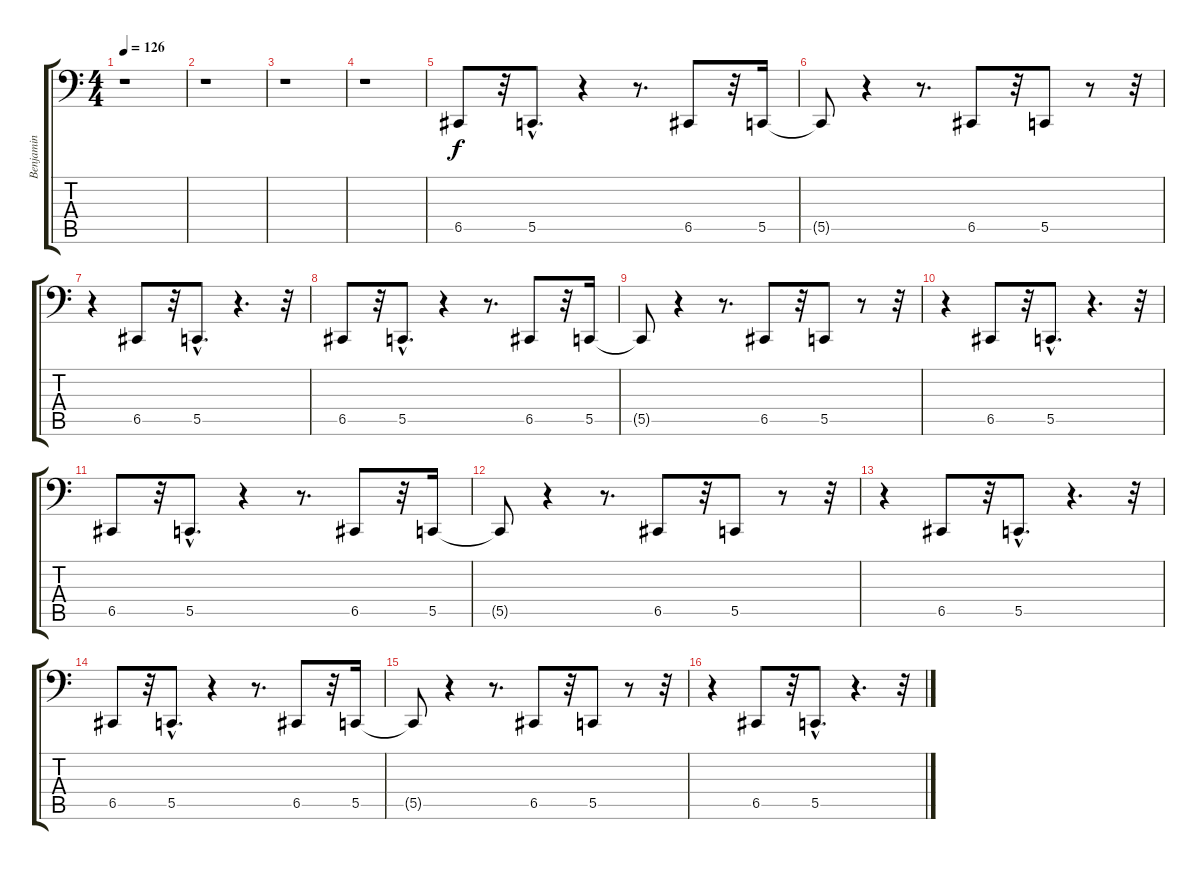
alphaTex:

\track ("Benjamin" "Benjamin") {instrument cello}
\staff {score tabs}
\tuning (D3 A2 F2 C2 G1 D1) {hide}
\ts (4 4)
\tempo 126
\clef f4
\ks c
r.1{dy f} |
r.1 |
r.1 |
r.1 |
6.5.8{volume 16 balance 9 instrument taikodrum} r.32 5.5{hac}.8{d} r.4 r.8{d} 6.5.8 r.32 5.5.16 |
5.5{t}.8 r.4 r.8{d} 6.5.8 r.32 5.5.8 r.8 r.32 |
r.4 6.5.8 r.32 5.5{hac}.8{d} r.4{d} r.32 |
6.5.8 r.32 5.5{hac}.8{d} r.4 r.8{d} 6.5.8 r.32 5.5.16 |
5.5{t}.8 r.4 r.8{d} 6.5.8 r.32 5.5.8 r.8 r.32 |
r.4 6.5.8 r.32 5.5{hac}.8{d} r.4{d} r.32 |
6.5.8 r.32 5.5{hac}.8{d} r.4 r.8{d} 6.5.8 r.32 5.5.16 |
5.5{t}.8 r.4 r.8{d} 6.5.8 r.32 5.5.8 r.8 r.32 |
r.4 6.5.8 r.32 5.5{hac}.8{d} r.4{d} r.32 |
6.5.8 r.32 5.5{hac}.8{d} r.4 r.8{d} 6.5.8 r.32 5.5.16 |
5.5{t}.8 r.4 r.8{d} 6.5.8 r.32 5.5.8 r.8 r.32 |
r.4 6.5.8 r.32 5.5{hac}.8{d} r.4{d} r.32
